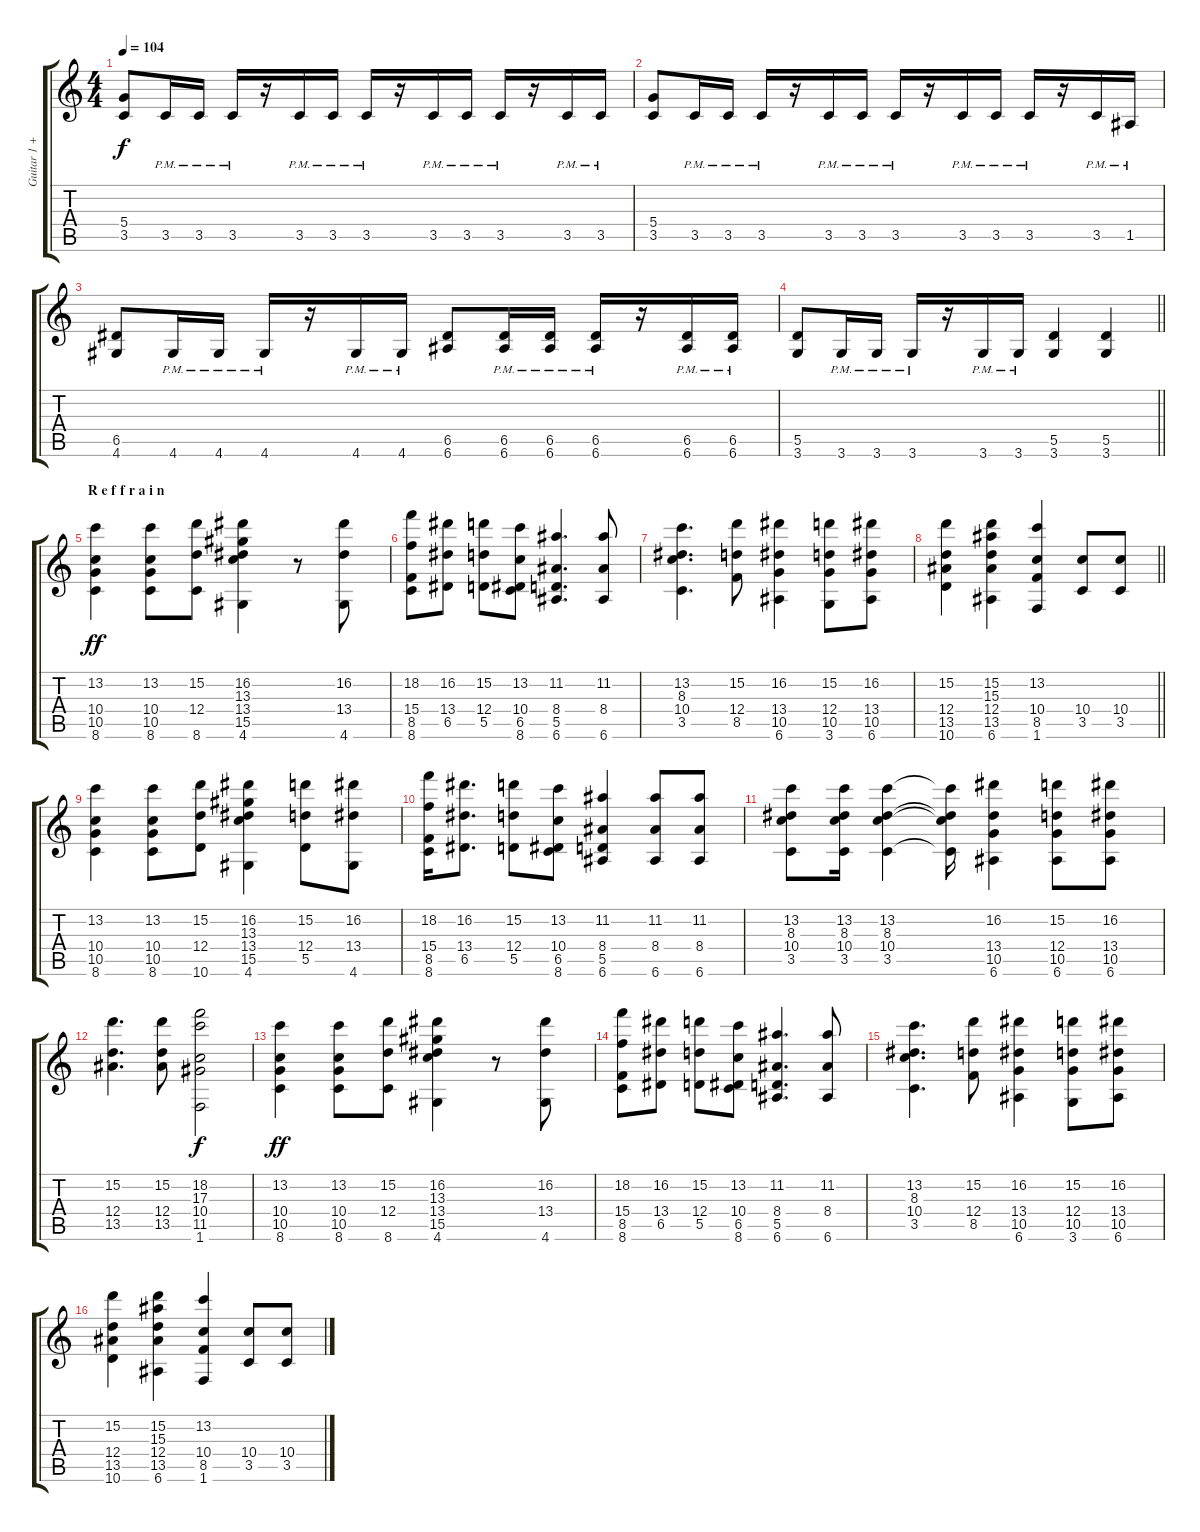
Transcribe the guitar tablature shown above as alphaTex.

\track ("Guitar 1 + Voice" "Guitar 1 +") {instrument acousticguitarsteel}
\staff {score tabs}
\tuning (E4 B3 G3 D3 A2 E2) {hide}
\ts (4 4)
\tempo 104
\clef g2
\ks c
(5.4 3.5).8{dy f} 3.5{pm}.16 3.5{pm}.16 3.5{pm}.16 r.16 3.5{pm}.16 3.5{pm}.16 3.5{pm}.16 r.16 3.5{pm}.16 3.5{pm}.16 3.5{pm}.16 r.16 3.5{pm}.16 3.5{pm}.16 |
(5.4 3.5).8 3.5{pm}.16 3.5{pm}.16 3.5{pm}.16 r.16 3.5{pm}.16 3.5{pm}.16 3.5{pm}.16 r.16 3.5{pm}.16 3.5{pm}.16 3.5{pm}.16 r.16 3.5{pm}.16 1.5{pm}.16 |
(6.5 4.6).8 4.6{pm}.16 4.6{pm}.16 4.6{pm}.16 r.16 4.6{pm}.16 4.6{pm}.16 (6.5 6.6).8 (6.5{pm} 6.6{pm}).16 (6.5{pm} 6.6{pm}).16 (6.5{pm} 6.6{pm}).16 r.16 (6.5{pm} 6.6{pm}).16 (6.5{pm} 6.6{pm}).16 |
\barLineRight lightlight
(5.5 3.6).8 3.6{pm}.16 3.6{pm}.16 3.6{pm}.16 r.16 3.6{pm}.16 3.6{pm}.16 (5.5 3.6).4 (5.5 3.6).4 |
\section ("" "R e f f r a i n")
(13.2 10.4 10.5 8.6).4{dy ff instrument acousticguitarsteel} (13.2 10.4 10.5 8.6).8 (15.2 12.4 8.6).8 (16.2 13.3 13.4 15.5 4.6).4 r.8 (16.2 13.4 4.6).8 |
(18.2 15.4 8.5 8.6).8 (16.2 13.4 6.5).8 (15.2 12.4 5.5).8 (13.2 10.4 6.5 8.6).8 (11.2 8.4 5.5 6.6).4{d} (11.2 8.4 6.6).8 |
(13.2 8.3 10.4 3.5).4{d} (15.2 12.4 8.5).8 (16.2 13.4 10.5 6.6).4 (15.2 12.4 10.5 3.6).8 (16.2 13.4 10.5 6.6).8 |
\barLineRight lightlight
(15.2 12.4 13.5 10.6).4 (15.2 15.3 12.4 13.5 6.6).4 (13.2 10.4 8.5 1.6).4 (10.4 3.5).8 (10.4 3.5).8 |
(13.2 10.4 10.5 8.6).4 (13.2 10.4 10.5 8.6).8 (15.2 12.4 10.6).8 (16.2 13.3 13.4 15.5 4.6).4 (15.2 12.4 5.5).8 (16.2 13.4 4.6).8 |
(18.2 15.4 8.5 8.6).16 (16.2 13.4 6.5).8{d} (15.2 12.4 5.5).8 (13.2 10.4 6.5 8.6).8 (11.2 8.4 5.5 6.6).4 (11.2 8.4 6.6).8 (11.2 8.4 6.6).8 |
(13.2 8.3 10.4 3.5).8 (13.2 8.3 10.4 3.5).16 (13.2 8.3 10.4 3.5).4 (13.2{t} 8.3{t} 10.4{t} 3.5{t}).16 (16.2 13.4 10.5 6.6).4 (15.2 12.4 10.5 6.6).8 (16.2 13.4 10.5 6.6).8 |
(15.2 12.4 13.5).4{d} (15.2 12.4 13.5).8 (18.2 17.3 10.4 11.5 1.6).2{dy f} |
(13.2 10.4 10.5 8.6).4{dy ff} (13.2 10.4 10.5 8.6).8 (15.2 12.4 8.6).8 (16.2 13.3 13.4 15.5 4.6).4 r.8 (16.2 13.4 4.6).8 |
(18.2 15.4 8.5 8.6).8 (16.2 13.4 6.5).8 (15.2 12.4 5.5).8 (13.2 10.4 6.5 8.6).8 (11.2 8.4 5.5 6.6).4{d} (11.2 8.4 6.6).8 |
(13.2 8.3 10.4 3.5).4{d} (15.2 12.4 8.5).8 (16.2 13.4 10.5 6.6).4 (15.2 12.4 10.5 3.6).8 (16.2 13.4 10.5 6.6).8 |
(15.2 12.4 13.5 10.6).4 (15.2 15.3 12.4 13.5 6.6).4 (13.2 10.4 8.5 1.6).4 (10.4 3.5).8 (10.4 3.5).8
